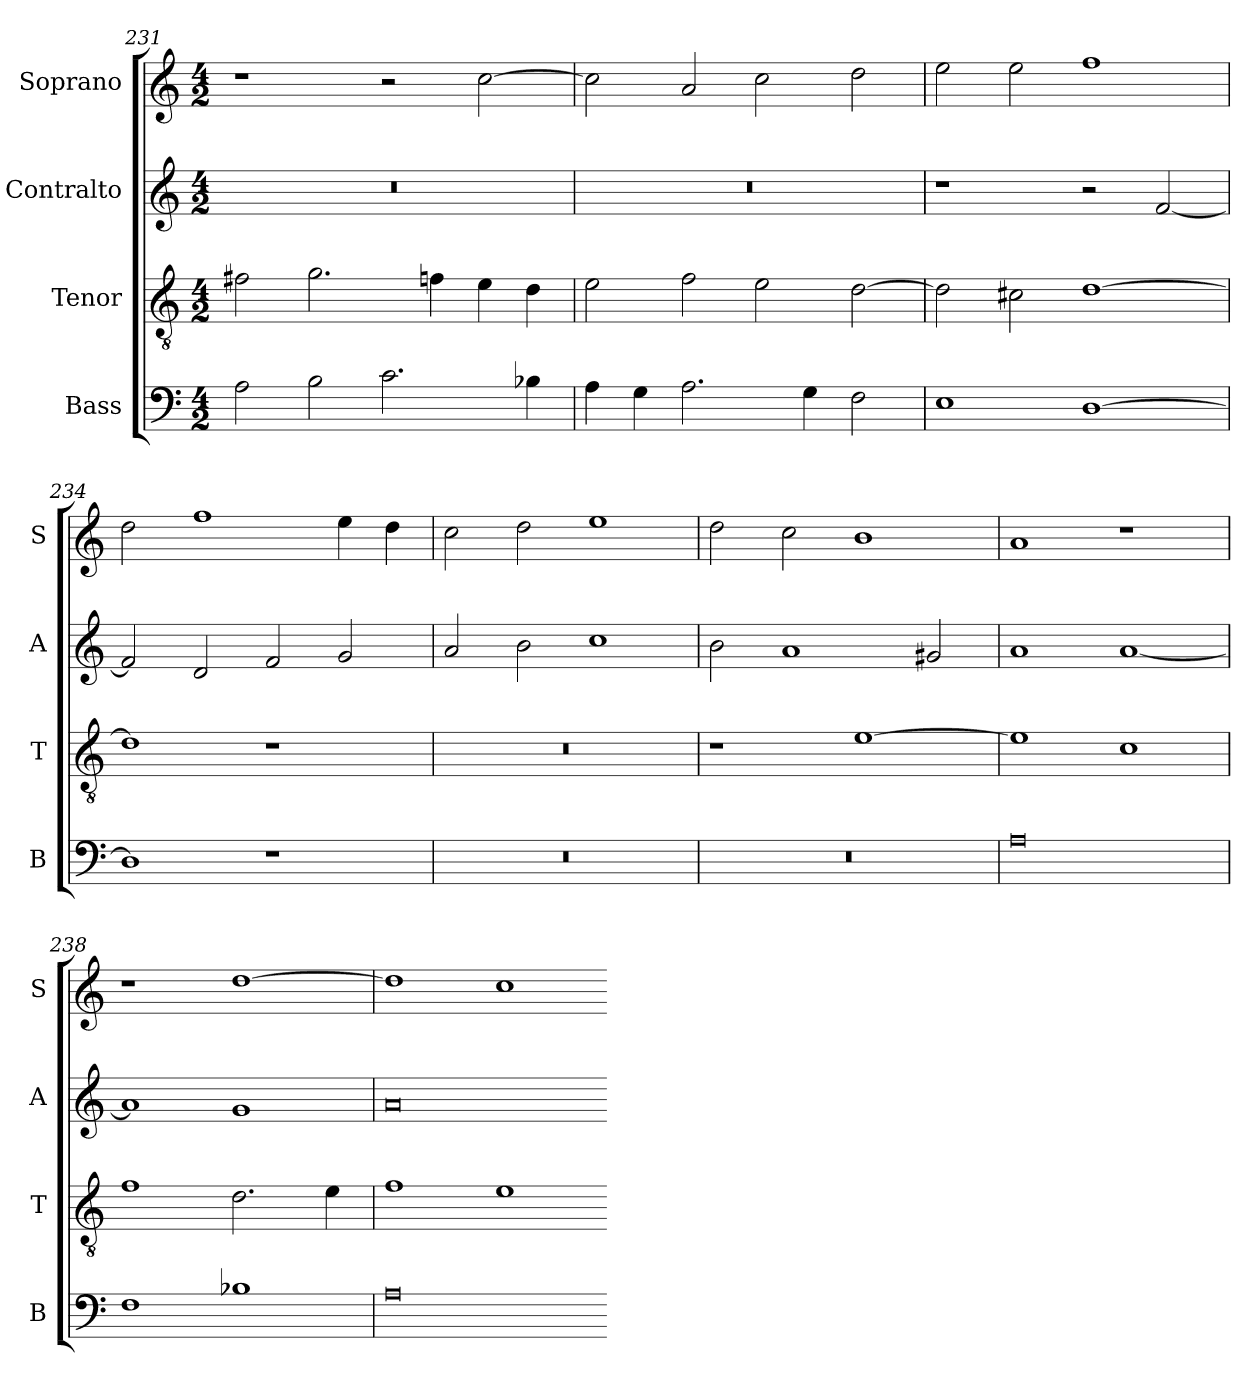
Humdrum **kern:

**kern	**kern	**kern	**kern
*part4	*part3	*part2	*part1
*staff4	*staff3	*staff2	*staff1
*I"Bass	*I"Tenor	*I"Contralto	*I"Soprano
*I'B	*I'T	*I'A	*I'S
*clefF4	*clefGv2	*clefG2	*clefG2
*k[]	*k[]	*k[]	*k[]
*A:aeo	*A:aeo	*A:aeo	*A:aeo
*M4/2	*M4/2	*M4/2	*M4/2
=231	=231	=231	=231
2A	2f#X	0r	1r
2B	2.g	.	.
2.c	.	.	2r
.	4fn	.	.
.	4e	.	[2cc
4B-X	4d	.	.
=232	=232	=232	=232
4A	2e	0r	2cc]
4G	.	.	.
2.A	2f	.	2a
.	2e	.	2cc
4G	.	.	.
2F	[2d	.	2dd
=233	=233	=233	=233
1E	2d]	1r	2ee
.	2c#X	.	2ee
[1D	[1d	2r	1ff
.	.	[2f	.
=234	=234	=234	=234
1D]	1d]	2f]	2dd
.	.	2d	1ff
1r	1r	2f	.
.	.	2g	4ee
.	.	.	4dd
=235	=235	=235	=235
0r	0r	2a	2cc
.	.	2b	2dd
.	.	1cc	1ee
=236	=236	=236	=236
0r	1r	2b	2dd
.	.	1a	2cc
.	[1e	.	1b
.	.	2g#X	.
=237	=237	=237	=237
0A	1e]	1a	1a
.	1c	[1a	1r
=238	=238	=238	=238
1F	1f	1a]	1r
1B-X	2.d	1g	[1dd
.	4e	.	.
=239	=239	=239	=239
0A	1f	0a	1dd]
.	1e	.	1cc
=-	=-	=-	=-
*-	*-	*-	*-
